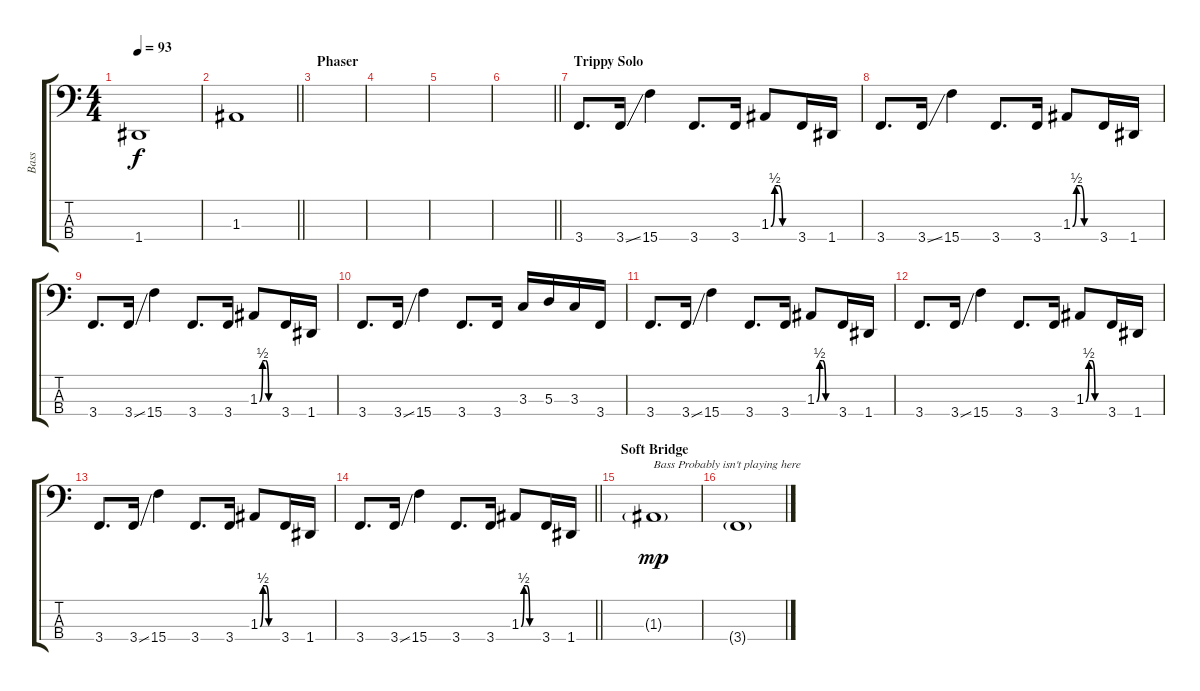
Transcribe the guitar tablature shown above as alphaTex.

\track ("Bass" "Bass") {instrument electricbassfinger}
\staff {score tabs}
\tuning (G2 D2 A1 D1) {hide}
\ts (4 4)
\tempo 93
\clef f4
\ks c
1.4.1{dy f} |
\barLineRight lightlight
1.3.1 |
\section ("" "Phaser")
|
|
|
\barLineRight lightlight
|
\section ("" "Trippy Solo")
3.4.8{d} 3.4{ss}.16 15.4.4 3.4.8{d} 3.4.16 1.3{be (custom 0 0 10 2 20 2 30 0 60 0)}.8 3.4.16 1.4.16 |
3.4.8{d} 3.4{ss}.16 15.4.4 3.4.8{d} 3.4.16 1.3{be (custom 0 0 10 2 20 2 30 0 60 0)}.8 3.4.16 1.4.16 |
3.4.8{d} 3.4{ss}.16 15.4.4 3.4.8{d} 3.4.16 1.3{be (custom 0 0 10 2 20 2 30 0 60 0)}.8 3.4.16 1.4.16 |
3.4.8{d} 3.4{ss}.16 15.4.4 3.4.8{d} 3.4.16 3.3.16 5.3.16 3.3.16 3.4.16 |
3.4.8{d} 3.4{ss}.16 15.4.4 3.4.8{d} 3.4.16 1.3{be (custom 0 0 10 2 20 2 30 0 60 0)}.8 3.4.16 1.4.16 |
3.4.8{d} 3.4{ss}.16 15.4.4 3.4.8{d} 3.4.16 1.3{be (custom 0 0 10 2 20 2 30 0 60 0)}.8 3.4.16 1.4.16 |
3.4.8{d} 3.4{ss}.16 15.4.4 3.4.8{d} 3.4.16 1.3{be (custom 0 0 10 2 20 2 30 0 60 0)}.8 3.4.16 1.4.16 |
\barLineRight lightlight
3.4.8{d} 3.4{ss}.16 15.4.4 3.4.8{d} 3.4.16 1.3{be (custom 0 0 10 2 20 2 30 0 60 0)}.8 3.4.16 1.4.16 |
\section ("" "Soft Bridge")
1.3{g}.1{txt "Bass Probably isn't playing here" dy mp} |
3.4{g}.1
